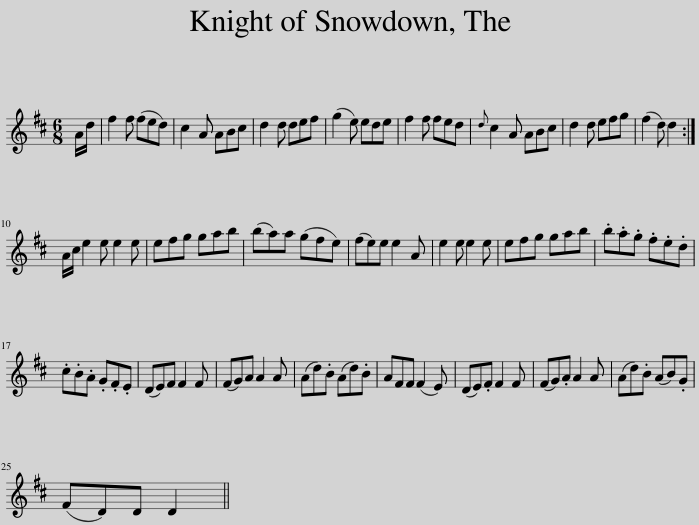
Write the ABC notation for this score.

X:1
L:1/8
M:6/8
I:linebreak $
K:D
V:1 treble
V:1
 A/d/ | f2 f (fed) | c2 A ABc | d2 d def | (g2 e) ede | %5
 f2 f fed |{d} c2 A ABc | d2 d efg | (f2 d) d2 :|$ A/c/ e2 e e2 e | %10
 efg gab | (ba)a (gfe) | (fe)e e2 A | e2 e e2 e | efg gab | %15
 .b.a.g .f.e.d |$ .c.B.A .G.F.E | (DE)F F2 F | (FG)A A2 A | (Ad).B (Ad).B | %20
 AFF (F2 E) | (DE).F F2 F | (FG).A A2 A | (Ad).B (AB).G |$ (FD)D D2 || %25
